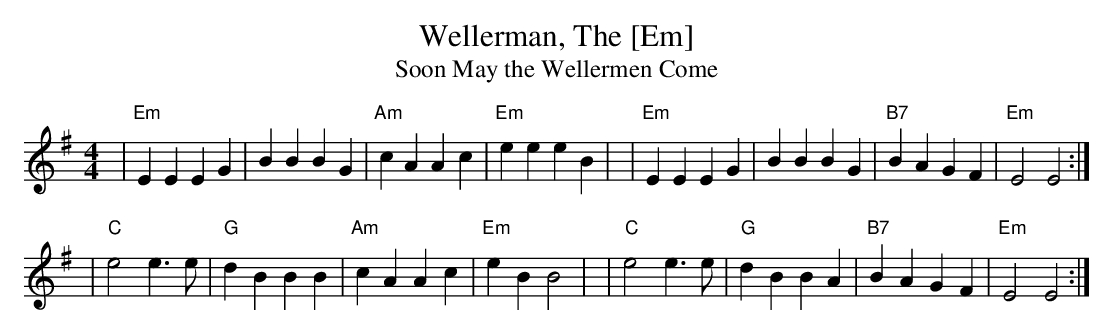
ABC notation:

X:1
T:Wellerman, The [Em]
T:Soon May the Wellermen Come
M:4/4
L:1/8
K:Em
|"Em"E2E2E2G2|B2B2B2G2|"Am"c2A2A2c2|"Em"e2e2e2B2|\
|"Em"E2E2E2G2|B2B2B2G2|"B7"B2A2G2F2|"Em"E4E4:|
|"C"e4e3e|"G"d2B2B2B2|"Am"c2A2A2c2|"Em"e2B2B4|\
|"C"e4e3e|"G"d2B2B2A2|"B7"B2A2G2F2|"Em"E4E4:|]
